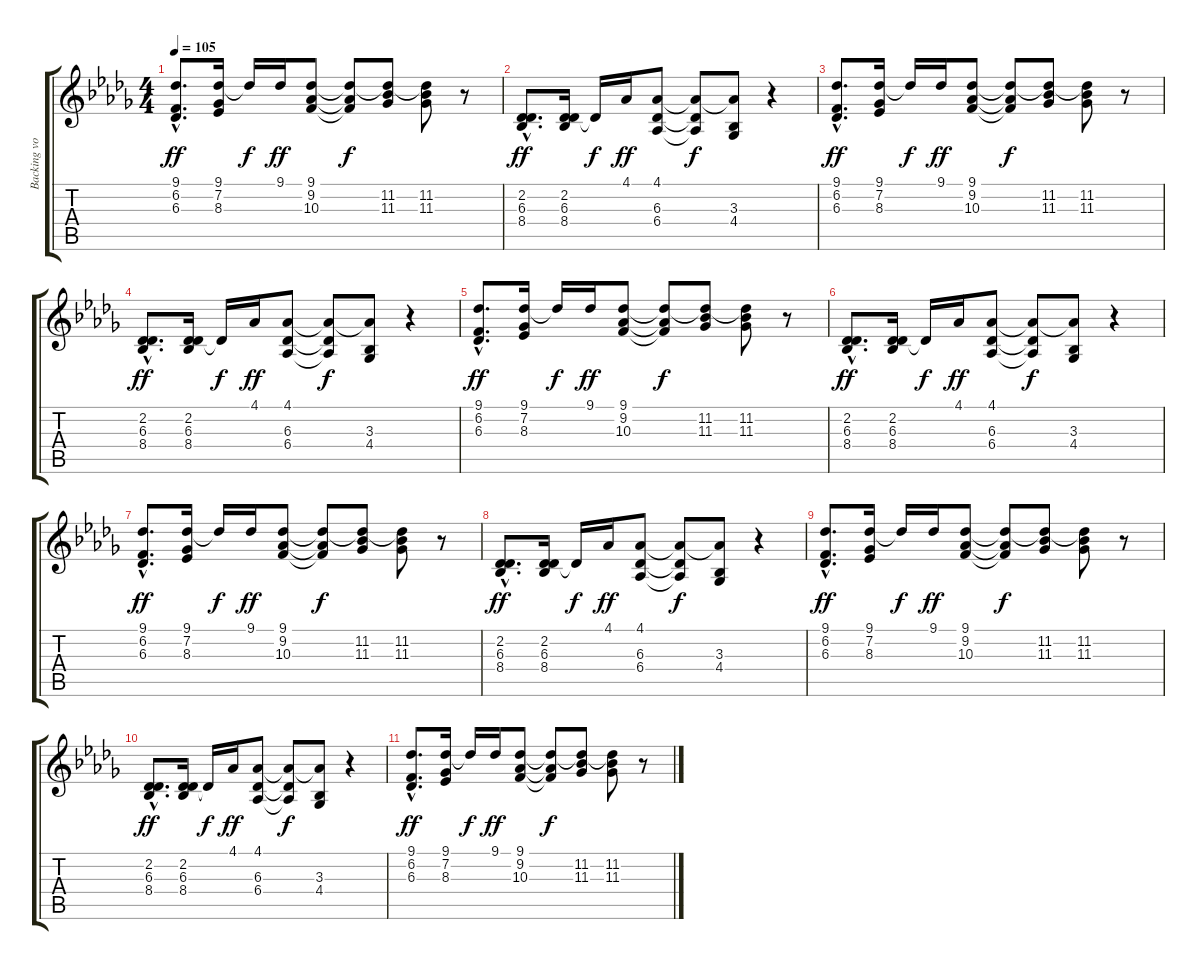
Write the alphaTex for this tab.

\track ("Backing vocals" "Backing vo") {instrument choiraahs}
\staff {score tabs}
\tuning (E4 B3 G3 D3 A2 E2) {hide}
\ts (4 4)
\tempo 105
\clef g2
\ks db
(9.1{hac} 6.2{hac} 6.3{hac}).8{d dy ff} (9.1 7.2 8.3).16 9.1{t}.16{dy f} 9.1.16{dy ff} (9.1 9.2 10.3).8 (9.1{t} 9.2{t} 10.3{t}).8{dy f} (9.1{t} 11.2 11.3).8 (9.1{t} 11.2 11.3).8 r.8 |
(2.2{hac} 6.3{hac} 8.4{hac}).8{d dy ff} (2.2 6.3 8.4).16 2.2{t}.16{dy f} 4.1.16{dy ff} (4.1 6.3 6.4).8 (4.1{t} 6.3{t} 6.4{t}).8{dy f} (4.1{t} 3.3 4.4).8 r.4 |
(9.1{hac} 6.2{hac} 6.3{hac}).8{d dy ff} (9.1 7.2 8.3).16 9.1{t}.16{dy f} 9.1.16{dy ff} (9.1 9.2 10.3).8 (9.1{t} 9.2{t} 10.3{t}).8{dy f} (9.1{t} 11.2 11.3).8 (9.1{t} 11.2 11.3).8 r.8 |
(2.2{hac} 6.3{hac} 8.4{hac}).8{d dy ff} (2.2 6.3 8.4).16 2.2{t}.16{dy f} 4.1.16{dy ff} (4.1 6.3 6.4).8 (4.1{t} 6.3{t} 6.4{t}).8{dy f} (4.1{t} 3.3 4.4).8 r.4 |
(9.1{hac} 6.2{hac} 6.3{hac}).8{d dy ff} (9.1 7.2 8.3).16 9.1{t}.16{dy f} 9.1.16{dy ff} (9.1 9.2 10.3).8 (9.1{t} 9.2{t} 10.3{t}).8{dy f} (9.1{t} 11.2 11.3).8 (9.1{t} 11.2 11.3).8 r.8 |
(2.2{hac} 6.3{hac} 8.4{hac}).8{d dy ff} (2.2 6.3 8.4).16 2.2{t}.16{dy f} 4.1.16{dy ff} (4.1 6.3 6.4).8 (4.1{t} 6.3{t} 6.4{t}).8{dy f} (4.1{t} 3.3 4.4).8 r.4 |
(9.1{hac} 6.2{hac} 6.3{hac}).8{d dy ff} (9.1 7.2 8.3).16 9.1{t}.16{dy f} 9.1.16{dy ff} (9.1 9.2 10.3).8 (9.1{t} 9.2{t} 10.3{t}).8{dy f} (9.1{t} 11.2 11.3).8 (9.1{t} 11.2 11.3).8 r.8 |
(2.2{hac} 6.3{hac} 8.4{hac}).8{d dy ff} (2.2 6.3 8.4).16 2.2{t}.16{dy f} 4.1.16{dy ff} (4.1 6.3 6.4).8 (4.1{t} 6.3{t} 6.4{t}).8{dy f} (4.1{t} 3.3 4.4).8 r.4 |
(9.1{hac} 6.2{hac} 6.3{hac}).8{d dy ff} (9.1 7.2 8.3).16 9.1{t}.16{dy f} 9.1.16{dy ff} (9.1 9.2 10.3).8 (9.1{t} 9.2{t} 10.3{t}).8{dy f} (9.1{t} 11.2 11.3).8 (9.1{t} 11.2 11.3).8 r.8 |
(2.2{hac} 6.3{hac} 8.4{hac}).8{d dy ff} (2.2 6.3 8.4).16 2.2{t}.16{dy f} 4.1.16{dy ff} (4.1 6.3 6.4).8 (4.1{t} 6.3{t} 6.4{t}).8{dy f} (4.1{t} 3.3 4.4).8 r.4 |
(9.1{hac} 6.2{hac} 6.3{hac}).8{d dy ff} (9.1 7.2 8.3).16 9.1{t}.16{dy f} 9.1.16{dy ff} (9.1 9.2 10.3).8 (9.1{t} 9.2{t} 10.3{t}).8{dy f} (9.1{t} 11.2 11.3).8 (9.1{t} 11.2 11.3).8 r.8
